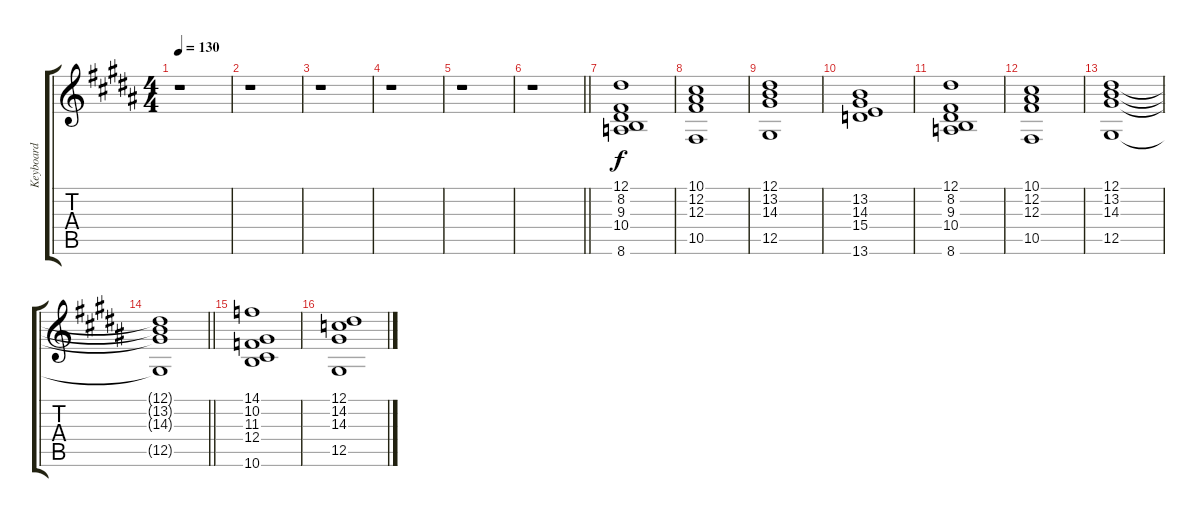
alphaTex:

\track ("Keyboard" "Keyboard") {instrument stringensemble1}
\staff {score tabs}
\tuning (Eb4 Bb3 Gb3 Db3 Ab2 Db3) {hide}
\ts (4 4)
\tempo 130
\clef g2
\ks b
r.1{dy f} |
r.1 |
r.1 |
r.1 |
r.1 |
\barLineRight lightlight
r.1 |
(12.1 8.2 9.3 10.4 8.6).1 |
(10.1 12.2 12.3 10.5).1 |
(12.1 13.2 14.3 12.5).1 |
(13.2 14.3 15.4 13.6).1 |
(12.1 8.2 9.3 10.4 8.6).1 |
(10.1 12.2 12.3 10.5).1 |
(12.1 13.2 14.3 12.5).1 |
\barLineRight lightlight
(12.1{t} 13.2{t} 14.3{t} 12.5{t}).1 |
(14.1 10.2 11.3 12.4 10.6).1 |
(12.1 14.2 14.3 12.5).1
